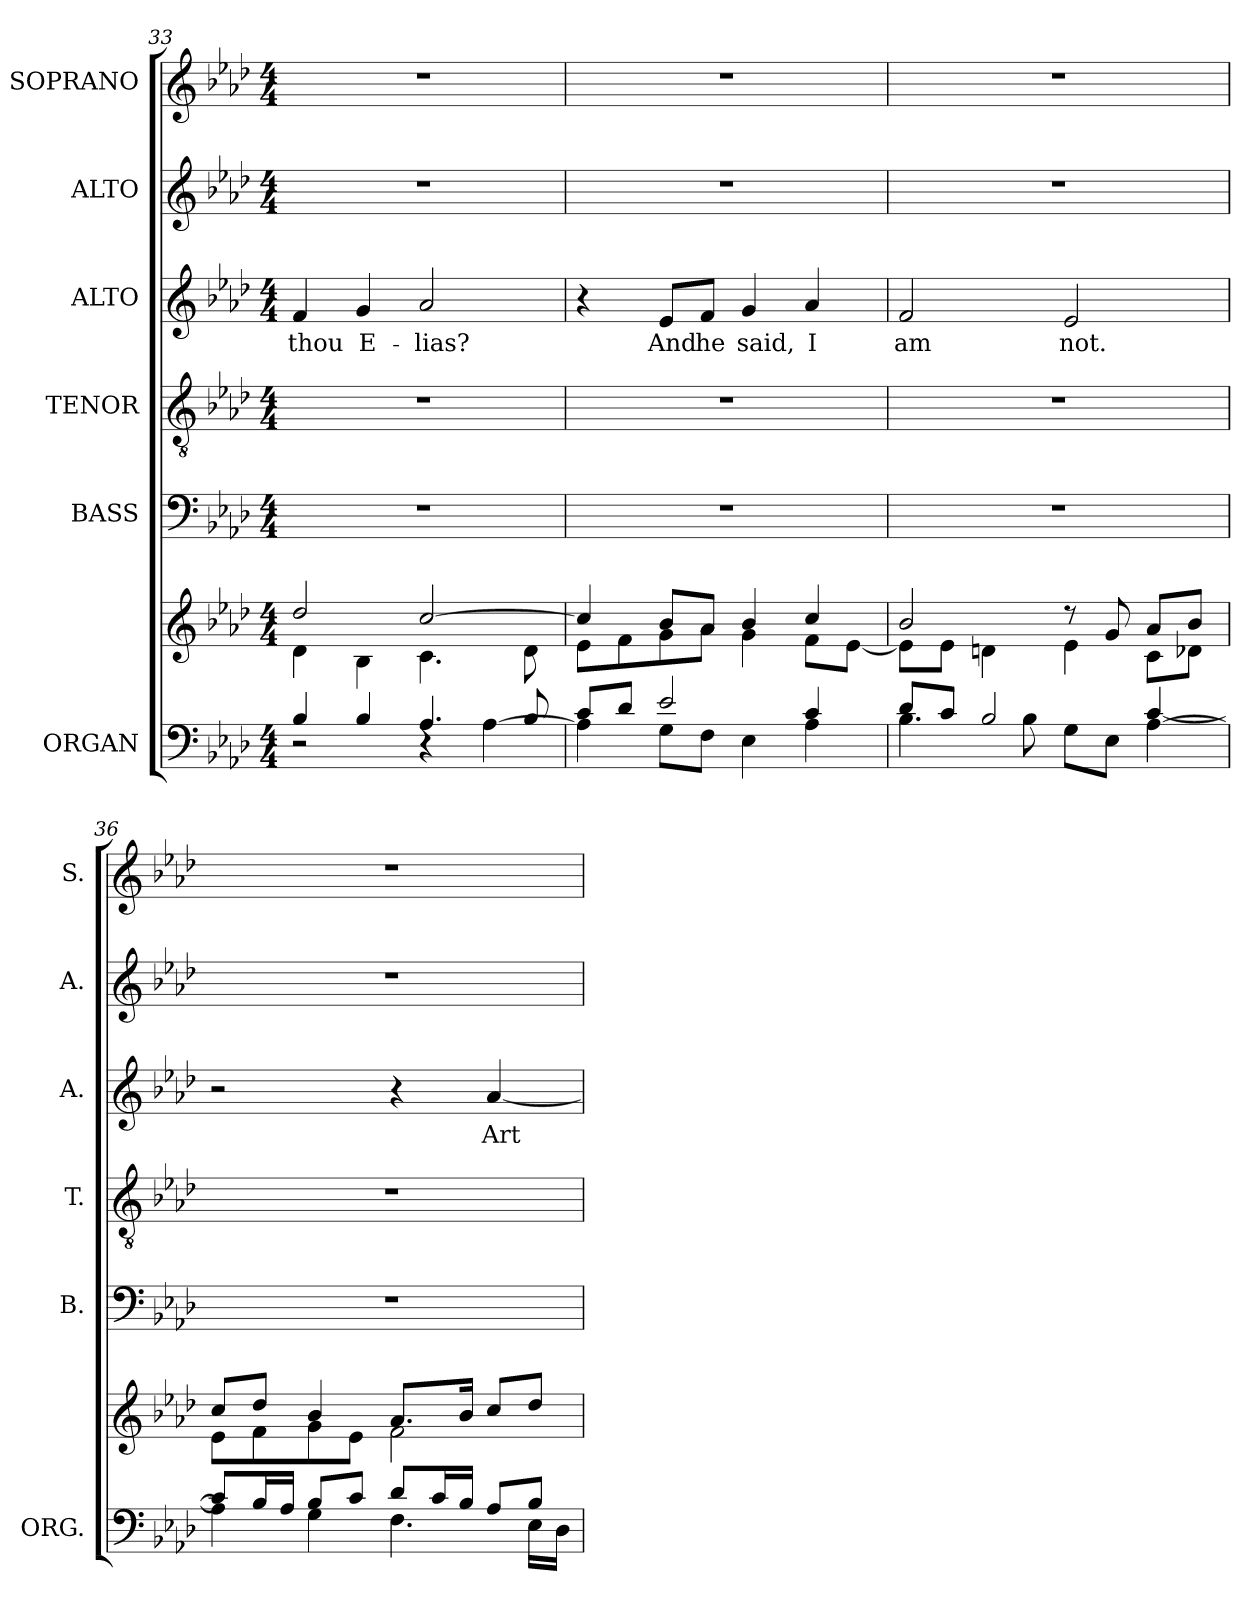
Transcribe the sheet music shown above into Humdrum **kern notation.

**kern	**kern	**kern	**kern	**kern	**text	**kern	**kern
*part6	*part6	*part5	*part4	*part3	*part3	*part2	*part1
*staff7	*staff6	*staff5	*staff4	*staff3	*staff3	*staff2	*staff1
*I"ORGAN	*	*I"BASS	*I"TENOR	*I"ALTO	*	*I"ALTO	*I"SOPRANO
*I'ORG.	*	*I'B.	*I'T.	*I'A.	*	*I'A.	*I'S.
*clefF4	*clefG2	*clefF4	*clefGv2	*clefG2	*	*clefG2	*clefG2
*	*	*	*ITrd7c12	*	*	*	*
*k[b-e-a-d-]	*k[b-e-a-d-]	*k[b-e-a-d-]	*k[b-e-a-d-]	*k[b-e-a-d-]	*	*k[b-e-a-d-]	*k[b-e-a-d-]
*A-:	*A-:	*A-:	*A-:	*A-:	*	*A-:	*A-:
*M4/4	*M4/4	*M4/4	*M4/4	*M4/4	*	*M4/4	*M4/4
=33	=33	=33	=33	=33	=33	=33	=33
*^	*^	*	*	*	*	*	*
*	*^	*	*	*	*	*	*	*	*
!	!	!	!	!	!	!	!	!LO:LY:b:color=#000000	!	!
1ryy	4B-i/	2r	2dd-i/	4d-i\	1r	1r	4fi/	thou	1r	1r
!	!	!	!	!	!	!	!	!LO:LY:b:color=#000000	!	!
.	4B-i/	.	.	4B-i\	.	.	4gi/	E-	.	.
!	!	!	!	!	!	!	!	!LO:LY:b:color=#000000	!	!
.	4.A-i/	4r	[2cci/	4.ci\	.	.	2a-i/	-lias?	.	.
.	.	[4A-i\	.	.	.	.	.	.	.	.
.	8B-i/	.	.	8d-i\	.	.	.	.	.	.
=34	=34	=34	=34	=34	=34	=34	=34	=34	=34	=34
1ryy	8ci/L	4A-i\]	4cci/]	8e-i\L	1r	1r	4r	.	1r	1r
.	8d-i/J	.	.	8fi\	.	.	.	.	.	.
!	!	!	!	!	!	!	!	!LO:LY:b:color=#000000	!	!
.	2e-i/	8Gi\L	8b-i/L	8gi\	.	.	8e-i/L	And	.	.
!	!	!	!	!	!	!	!	!LO:LY:b:color=#000000	!	!
.	.	8Fi\J	8a-i/J	8a-i\J	.	.	8fi/J	he	.	.
!	!	!	!	!	!	!	!	!LO:LY:b:color=#000000	!	!
.	.	4E-i\	4b-i/	4gi\	.	.	4gi/	said,	.	.
!	!	!	!	!	!	!	!	!LO:LY:b:color=#000000	!	!
.	4ci/	4A-i\	4cci/	8fi\L	.	.	4a-i/	I	.	.
.	.	.	.	[8e-i\J	.	.	.	.	.	.
!!LO:LB:g=z
=35	=35	=35	=35	=35	=35	=35	=35	=35	=35	=35
!	!	!	!	!	!	!	!	!LO:LY:b:color=#000000	!	!
1ryy	8d-i/L	4.B-i\	2b-i/	8e-i\L]	1r	1r	2fi/	am	1r	1r
.	8ci/J	.	.	8e-i\J	.	.	.	.	.	.
.	2B-i/	.	.	4dni\	.	.	.	.	.	.
.	.	8B-i\	.	.	.	.	.	.	.	.
!	!	!	!	!	!	!	!	!LO:LY:b:color=#000000	!	!
.	.	8Gi\L	8r	4e-i\	.	.	2e-i/	not.	.	.
.	.	8E-i\J	8gi/	.	.	.	.	.	.	.
.	[4ci/	[4A-i\	8a-i/L	8ci\L	.	.	.	.	.	.
.	.	.	8b-i/J	8d-Xi\J	.	.	.	.	.	.
=36	=36	=36	=36	=36	=36	=36	=36	=36	=36	=36
1ryy	8ci/L]	4A-i\]	8cci/L	8e-i\L	1r	1r	2r	.	1r	1r
.	16B-i/L	.	8dd-i/J	8fi\	.	.	.	.	.	.
.	16A-i/JJ	.	.	.	.	.	.	.	.	.
.	8B-i/L	4Gi\	4b-i/	8gi\	.	.	.	.	.	.
.	8ci/J	.	.	8e-i\J	.	.	.	.	.	.
.	8d-i/L	4.Fi\	8.a-i/L	2fi\	.	.	4r	.	.	.
.	16ci/L	.	.	.	.	.	.	.	.	.
.	16B-i/JJ	.	16b-i/Jk	.	.	.	.	.	.	.
!	!	!	!	!	!	!	!	!LO:LY:b:color=#000000	!	!
.	8A-i/L	.	8cci/L	.	.	.	[4a-i/	Art	.	.
.	8B-i/J	16E-i\LL	8dd-i/J	.	.	.	.	.	.	.
.	.	16D-i\JJ	.	.	.	.	.	.	.	.
*v	*v	*v	*	*	*	*	*	*	*	*
*	*v	*v	*	*	*	*	*	*
=	=	=	=	=	=	=	=
*-	*-	*-	*-	*-	*-	*-	*-
